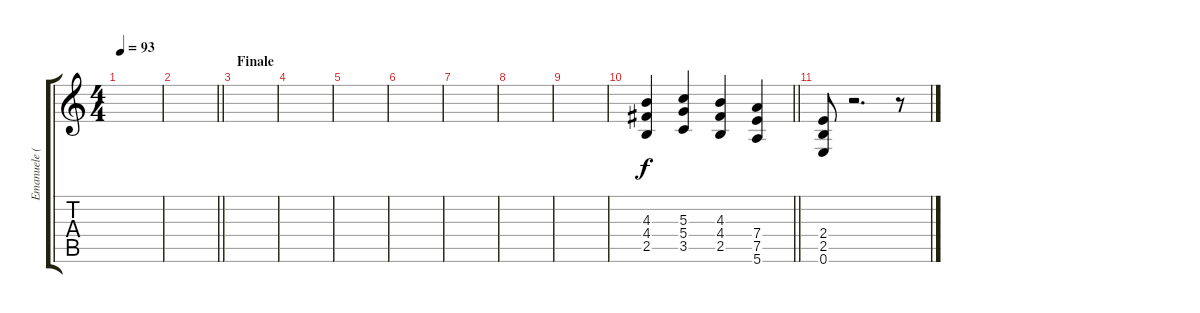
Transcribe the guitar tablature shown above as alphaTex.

\track ("Emanuele (Chitarra 2)" "Emanuele (") {instrument electricguitarclean}
\staff {score tabs}
\tuning (E4 B3 G3 D3 A2 E2) {hide}
\ts (4 4)
\tempo 93
\clef g2
\ks c
|
\barLineRight lightlight
|
\section ("" "Finale")
|
|
|
|
|
|
|
\barLineRight lightlight
(4.3 4.4 2.5).4 (5.3 5.4 3.5).4 (4.3 4.4 2.5).4 (7.4 7.5 5.6).4 |
(2.4 2.5 0.6).8 r.2{d} r.8
